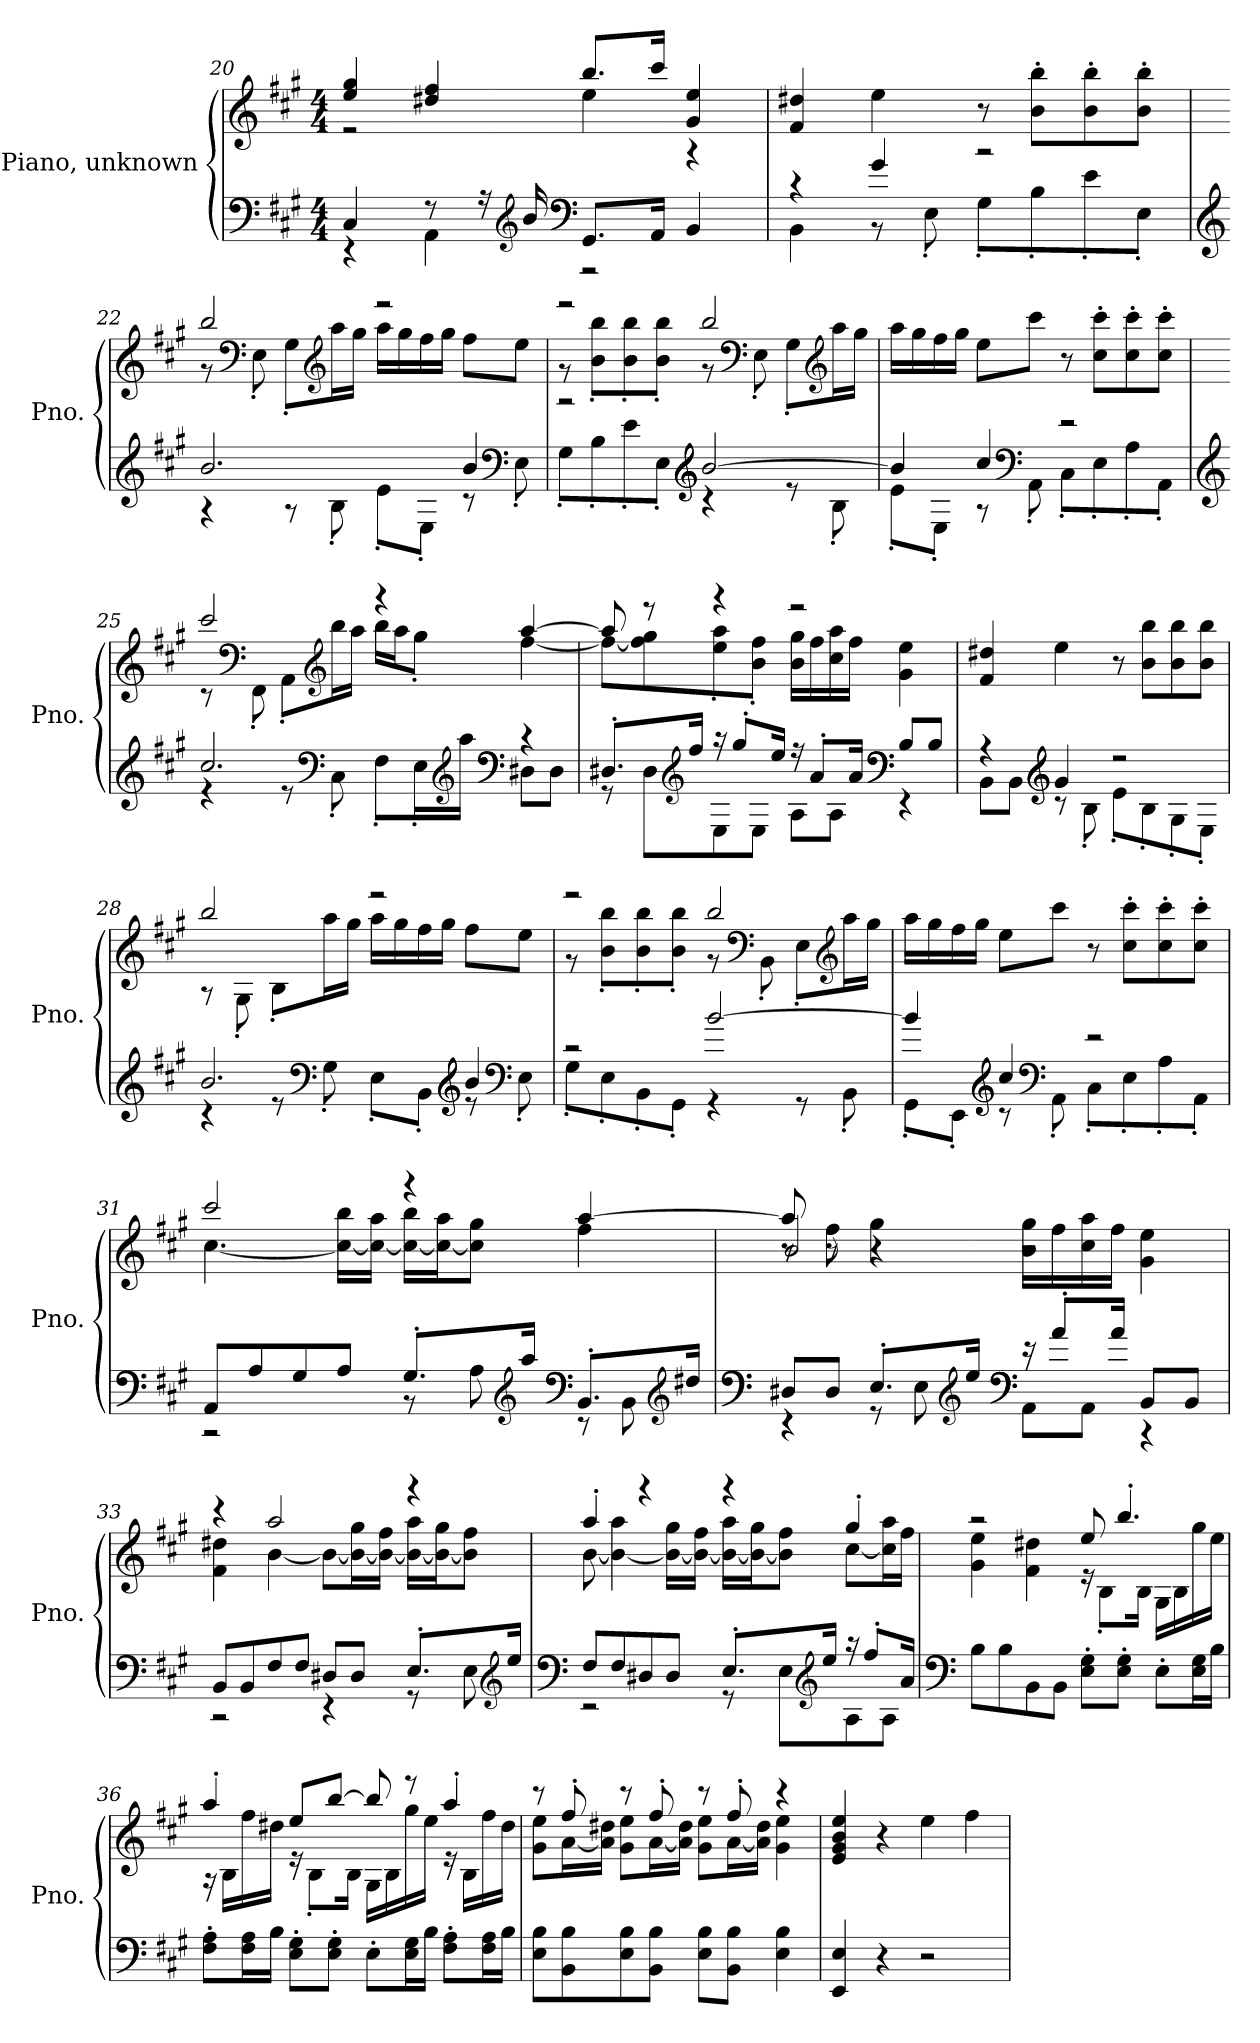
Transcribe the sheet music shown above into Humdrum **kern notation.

**kern	**kern
*part1	*part1
*staff2	*staff1
*I"Piano, unknown	*
*I'Pno.	*
*clefF4	*clefG2
*k[f#c#g#]	*k[f#c#g#]
*M4/4	*M4/4
=20	=20
*^	*^
4C#/	4r	4ee/ 4gg#/	2r
8r	4AA\	4dd#X/ 4ff#/	.
16r	.	.	.
*clefG2	*	*	*
16b/	.	.	.
*clefF4	*	*	*
8.GG#/L	2r	8.bb/L	4ee\
16AA/Jk	.	16ccc#/Jk	.
4BB/	.	4g#/ 4ee/	4r
*	*	*v	*v
=21	=21	=21
4r	4BB\	4f#/ 4dd#X/
4g#/	8r	4ee\
.	8E'\	.
2r	8G#'\L	8r
.	8B'\	8b\' 8bb\'L
.	8e'\	8b\' 8bb\'
.	8E'\J	8b\' 8bb\'J
!!LO:PB:g=z
=22	=22	=22
*clefG2	*	*
*	*	*^
2.b/	4r	2bb/	8r
*	*	*clefF4	*
.	.	.	8E'\
.	8r	.	8G#'\L
*	*	*clefG2	*
.	8B'\	.	16aa\L
.	.	.	16gg#\JJ
.	8e'\L	2r	16aa\LL
.	.	.	16gg#\
.	8E'\J	.	16ff#\
.	.	.	16gg#\JJ
4b/	8r	.	8ff#\L
*clefF4	*	*	*
.	8E'\	.	8ee\J
=23	=23	=23	=23
2r	8G#'\L	2r	8r
.	8B'\	.	8b\' 8bb\'L
.	8e'\	.	8b\' 8bb\'
.	8E'\J	.	8b\' 8bb\'J
*clefG2	*	*	*
[2b/	4r	2bb/	8r
*	*	*clefF4	*
.	.	.	8E'\
.	8r	.	8G#'\L
*	*	*clefG2	*
.	8B'\	.	16aa\L
.	.	.	16gg#\JJ
*	*	*v	*v
!!LO:LB:g=z
=24	=24	=24
4b/]	8e'\L	16aa\LL
.	.	16gg#\
.	8E'\J	16ff#\
.	.	16gg#\JJ
4cc#/	8r	8ee\L
*clefF4	*	*
.	8AA'\	8ccc#\J
2r	8C#'\L	8r
.	8E'\	8cc#\' 8ccc#\'L
.	8A'\	8cc#\' 8ccc#\'
.	8AA'\J	8cc#\' 8ccc#\'J
=25	=25	=25
*clefG2	*	*
*	*	*^
2.cc#/	4r	2ccc#/	8r
*	*	*clefF4	*
.	.	.	8FF#'\
.	8r	.	8AA'\L
*clefF4	*	*clefG2	*
.	8C#'\	.	16bb\L
.	.	.	16aa\JJ
.	8F#'\L	4r	16bb\LL
.	.	.	16aa\J
.	16E'\L	.	8gg#'\J
*clefG2	*	*	*
.	16aa\JJ	.	.
*clefF4	*	*	*
4r	8D#X\L	[4aa/	[4ff#\
.	8D#\J	.	.
!!LO:LB:g=z	!!
=26	=26	=26	=26
8.D#X'/L	8r	8aa/]	8ff#\L_
.	8D#\L	8r	8ff#\] 8gg#\
*clefG2	*	*	*
16ff#/Jk	.	.	.
16r	8E\	4r	8ee\' 8aa\'
8gg#'/L	.	.	.
.	8E\J	.	8b\' 8ff#\'J
16ee/Jk	.	.	.
16r	8A\L	2r	16b\ 16gg#\LL
8a'/L	.	.	16ff#\
.	8A\J	.	16cc#\ 16aa\
16a/Jk	.	.	16ff#\JJ
*clefF4	*	*	*
8B/L	4r	.	4g#\ 4ee\
8B/J	.	.	.
*	*	*v	*v
=27	=27	=27
4r	8BB\L	4f#/ 4dd#X/
.	8BB\J	.
*clefG2	*	*
4g#/	8r	4ee\
.	8B'\	.
2r	8e'\L	8r
.	8B'\	8b\ 8bb\L
.	8G#'\	8b\ 8bb\
.	8E'\J	8b\ 8bb\J
!!LO:LB:g=z
=28	=28	=28
*	*	*^
2.b/	4r	2bb/	8r
.	.	.	8G#'\
.	8r	.	8B'\L
*clefF4	*	*	*
.	8G#'\	.	16aa\L
.	.	.	16gg#\JJ
.	8E'\L	2r	16aa\LL
.	.	.	16gg#\
.	8BB'\J	.	16ff#\
.	.	.	16gg#\JJ
*clefG2	*	*	*
4b/	8r	.	8ff#\L
*clefF4	*	*	*
.	8E'\	.	8ee\J
=29	=29	=29	=29
2r	8G#'\L	2r	8r
.	8E'\	.	8b\' 8bb\'L
.	8BB'\	.	8b\' 8bb\'
.	8GG#'\J	.	8b\' 8bb\'J
[2b/	4r	2bb/	8r
*	*	*clefF4	*
.	.	.	8BB'\
.	8r	.	8E'\L
*	*	*clefG2	*
.	8BB'\	.	16aa\L
.	.	.	16gg#\JJ
*	*	*v	*v
=30	=30	=30
4b/]	8GG#'\L	16aa\LL
.	.	16gg#\
.	8EE'\J	16ff#\
.	.	16gg#\JJ
*clefG2	*	*
4cc#/	8r	8ee\L
*clefF4	*	*
.	8AA'\	8ccc#\J
2r	8C#'\L	8r
.	8E'\	8cc#\' 8ccc#\'L
.	8A'\	8cc#\' 8ccc#\'
.	8AA'\J	8cc#\' 8ccc#\'J
!!LO:LB:g=z
=31	=31	=31
*	*	*^
8AA/L	2r	2ccc#/	[4.cc#\
8A/	.	.	.
8G#/	.	.	.
8A/J	.	.	16cc#\_ 16bb\LL
.	.	.	16cc#\_ 16aa\JJ
8.G#'/L	8r	4r	16cc#\_ 16bb\LL
.	.	.	16cc#\_ 16aa\J
.	8A\	.	8cc#\] 8gg#\J
*clefG2	*	*	*
16aa/Jk	.	.	.
*clefF4	*	*	*
8.BB'/L	8r	[4aa/	4ff#\
.	8BB\	.	.
*clefG2	*	*	*
16dd#X/Jk	.	.	.
*	*	*v	*v
=32	=32	=32
*clefF4	*	*
*	*	*^
*	*	*	*^
8D#X/L	4r	8aa/]	8r	2b/
8D#/J	.	8r	8ff#\	.
8.E'/L	8r	4r	4gg#\	.
.	8E\	.	.	.
*clefG2	*	*	*	*
16ee/Jk	.	.	.	.
*clefF4	*	*	*	*
16r	8AA\L	2r	16b\ 16gg#\LL	2r
8a'/L	.	.	16ff#\	.
.	8AA\J	.	16cc#\ 16aa\	.
16a/Jk	.	.	16ff#\JJ	.
8BB/L	4r	.	4g#\ 4ee\	.
8BB/J	.	.	.	.
*	*	*	*v	*v
!!LO:LB:g=z
=33	=33	=33	=33
8BB/L	2r	4r	4f#\ 4dd#X\
8BB/	.	.	.
8F#/	.	2aa/	[4b\
8F#/J	.	.	.
8D#X/L	4r	.	8b\L_
8D#/J	.	.	16b\_ 16gg#\L
.	.	.	16b\_ 16ff#\JJ
8.E'/L	8r	4r	16b\_ 16aa\LL
.	.	.	16b\_ 16gg#\J
.	8E\	.	8b\] 8ff#\J
*clefG2	*	*	*
16ee/Jk	.	.	.
=34	=34	=34	=34
*clefF4	*	*	*
8F#/L	2r	4aa'/	[8b\
8F#/	.	.	4b\_ 4aa\
8D#X/	.	4r	.
8D#/J	.	.	16b\_ 16gg#\LL
.	.	.	16b\_ 16ff#\JJ
8.E'/L	8r	4r	16b\_ 16aa\LL
.	.	.	16b\_ 16gg#\J
.	8E\L	.	8b\] 8ff#\J
*clefG2	*	*	*
16ee/Jk	.	.	.
16r	8A\	4gg#'/	[8cc#\L
8ff#'/L	.	.	.
.	8A\J	.	16cc#\] 16aa\L
16a/Jk	.	.	16ff#\JJ
*v	*v	*	*
!!LO:PB:g=z	!!
=35	=35	=35
*clefF4	*	*
8B\L	2r	4g#\ 4ee\
8B\	.	.
8BB\	.	4f#\ 4dd#X\
8BB\J	.	.
8E\' 8G#\'L	8ee/	16r
.	.	8B'\L
8E\' 8G#\'J	4.bb'/	.
.	.	16B\Jk
8E'\L	.	16G#\LL
.	.	16B\
16E\ 16G#\L	.	16gg#\
16B\JJ	.	16ee\JJ
=36	=36	=36
8F#\' 8A\'L	4aa'/	16r
.	.	16B\LL
16F#\ 16A\L	.	16ff#\
16B\JJ	.	16dd#X\JJ
8E\' 8G#\'L	8ee/L	16r
.	.	8B'\L
8E\' 8G#\'J	[8bb/J	.
.	.	16B\Jk
8E'\L	8bb/]	16G#\LL
.	.	16B\
16E\ 16G#\L	8r	16gg#\
16B\JJ	.	16ee\JJ
8F#\' 8A\'L	4aa'/	16r
.	.	16B\LL
16F#\ 16A\L	.	16ff#\
16B\JJ	.	16dd#\JJ
!!LO:LB:g=z	!!
=37	=37	=37
8E\ 8B\L	8r	8g#\ 8ee\L
8BB\ 8B\	8ff#'/	[16a\L
.	.	16a\] 16dd#X\JJ
8E\ 8B\	8r	8g#\ 8ee\L
8BB\ 8B\J	8ff#'/	[16a\L
.	.	16a\] 16dd#\JJ
8E\ 8B\L	8r	8g#\ 8ee\L
8BB\ 8B\J	8ff#'/	[16a\L
.	.	16a\] 16dd#\JJ
4E\ 4B\	4r	4g#\ 4ee\
*	*v	*v
=38	=38
4EE/ 4E/	4e/ 4g#/ 4b/ 4ee/
4r	4r
2r	4ee\
.	4ff#\
=	=
*-	*-
